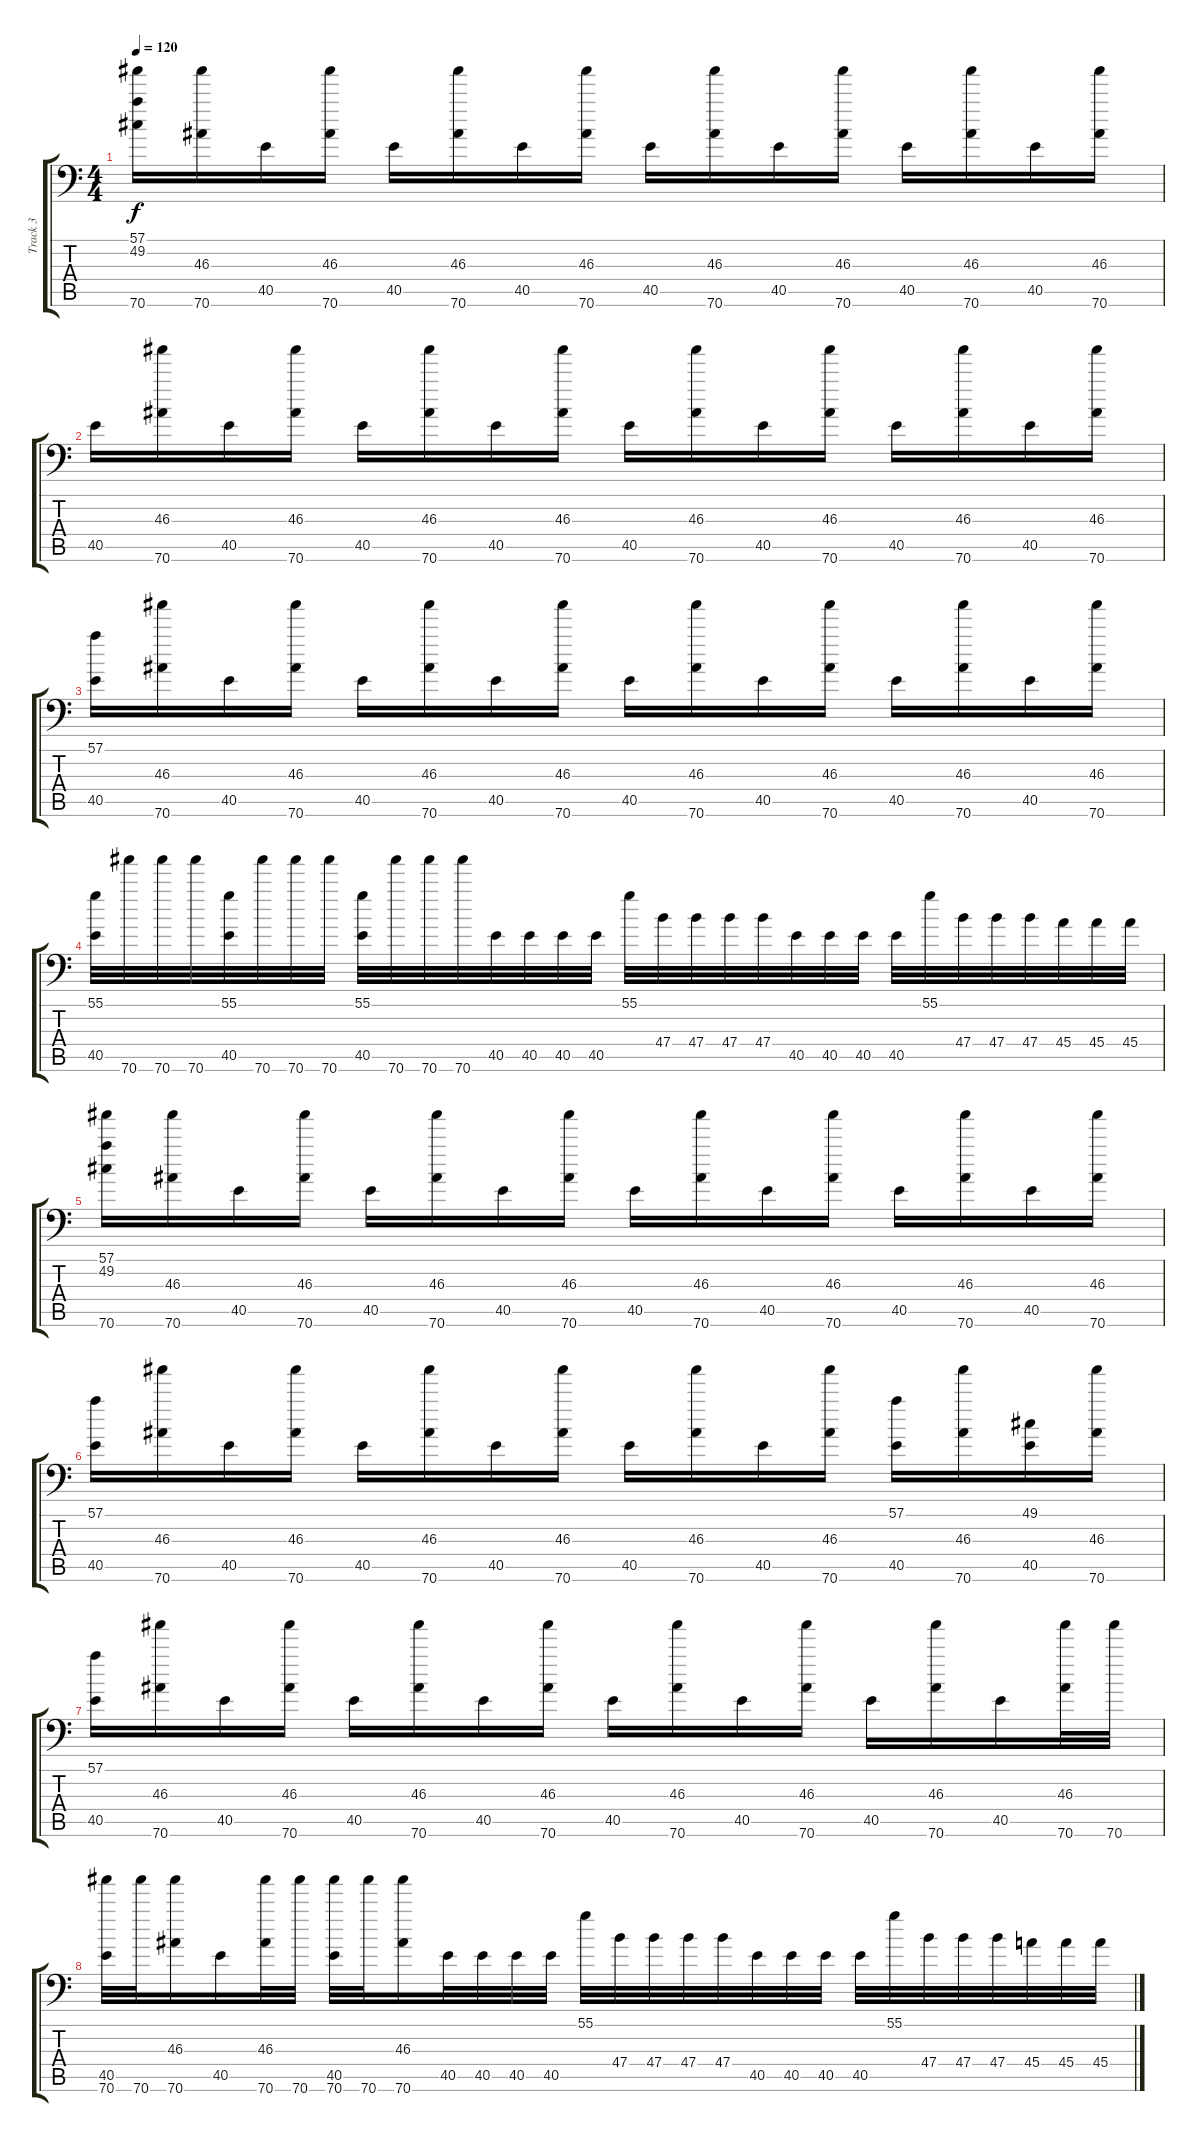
\track ("Track 3" "Track 3") {instrument acousticgrandpiano}
\staff {score tabs}
\tuning (C-1 C-1 C-1 C-1 C-1 C-1) {hide}
\ts (4 4)
\tempo 120
\clef f4
\ks c
(57.1 49.2 70.6).16{dy f} (46.3 70.6).16 40.5.16 (46.3 70.6).16 40.5.16 (46.3 70.6).16 40.5.16 (46.3 70.6).16 40.5.16 (46.3 70.6).16 40.5.16 (46.3 70.6).16 40.5.16 (46.3 70.6).16 40.5.16 (46.3 70.6).16 |
40.5.16 (46.3 70.6).16 40.5.16 (46.3 70.6).16 40.5.16 (46.3 70.6).16 40.5.16 (46.3 70.6).16 40.5.16 (46.3 70.6).16 40.5.16 (46.3 70.6).16 40.5.16 (46.3 70.6).16 40.5.16 (46.3 70.6).16 |
(57.1 40.5).16 (46.3 70.6).16 40.5.16 (46.3 70.6).16 40.5.16 (46.3 70.6).16 40.5.16 (46.3 70.6).16 40.5.16 (46.3 70.6).16 40.5.16 (46.3 70.6).16 40.5.16 (46.3 70.6).16 40.5.16 (46.3 70.6).16 |
(55.1 40.5).32 70.6.32 70.6.32 70.6.32 (55.1 40.5).32 70.6.32 70.6.32 70.6.32 (55.1 40.5).32 70.6.32 70.6.32 70.6.32 40.5.32 40.5.32 40.5.32 40.5.32 55.1.32 47.4.32 47.4.32 47.4.32 47.4.32 40.5.32 40.5.32 40.5.32 40.5.32 55.1.32 47.4.32 47.4.32 47.4.32 45.4.32 45.4.32 45.4.32 |
(57.1 49.2 70.6).16 (46.3 70.6).16 40.5.16 (46.3 70.6).16 40.5.16 (46.3 70.6).16 40.5.16 (46.3 70.6).16 40.5.16 (46.3 70.6).16 40.5.16 (46.3 70.6).16 40.5.16 (46.3 70.6).16 40.5.16 (46.3 70.6).16 |
(57.1 40.5).16 (46.3 70.6).16 40.5.16 (46.3 70.6).16 40.5.16 (46.3 70.6).16 40.5.16 (46.3 70.6).16 40.5.16 (46.3 70.6).16 40.5.16 (46.3 70.6).16 (57.1 40.5).16 (46.3 70.6).16 (49.1 40.5).16 (46.3 70.6).16 |
(57.1 40.5).16 (46.3 70.6).16 40.5.16 (46.3 70.6).16 40.5.16 (46.3 70.6).16 40.5.16 (46.3 70.6).16 40.5.16 (46.3 70.6).16 40.5.16 (46.3 70.6).16 40.5.16 (46.3 70.6).16 40.5.16 (46.3 70.6).32 70.6.32 |
(40.5 70.6).32 70.6.32 (46.3 70.6).16 40.5.16 (46.3 70.6).32 70.6.32 (40.5 70.6).32 70.6.32 (46.3 70.6).16 40.5.32 40.5.32 40.5.32 40.5.32 55.1.32 47.4.32 47.4.32 47.4.32 47.4.32 40.5.32 40.5.32 40.5.32 40.5.32 55.1.32 47.4.32 47.4.32 47.4.32 45.4.32 45.4.32 45.4.32
